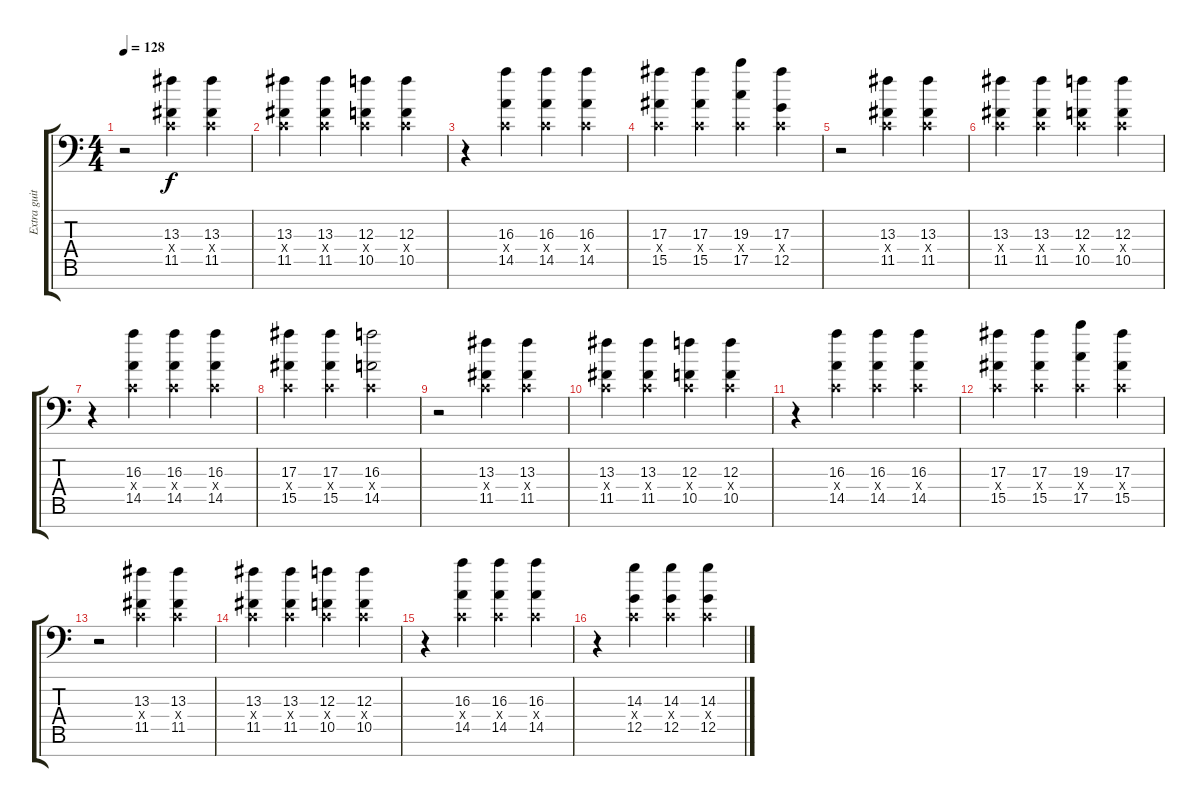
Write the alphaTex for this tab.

\track ("Extra guitar" "Extra guit") {instrument overdrivenguitar}
\staff {score tabs}
\tuning (D4 A3 F3 C3 G2 D2 A1) {hide}
\ts (4 4)
\tempo 128
\clef f4
\ks c
r.2{dy f} (13.3 0.4{x} 11.5).4 (13.3 0.4{x} 11.5).4 |
(13.3 0.4{x} 11.5).4 (13.3 0.4{x} 11.5).4 (12.3 0.4{x} 10.5).4 (12.3 0.4{x} 10.5).4 |
r.4 (16.3 0.4{x} 14.5).4 (16.3 0.4{x} 14.5).4 (16.3 0.4{x} 14.5).4 |
(17.3 0.4{x} 15.5).4 (17.3 0.4{x} 15.5).4 (19.3 0.4{x} 17.5).4 (17.3 0.4{x} 12.5).4 |
r.2 (13.3 0.4{x} 11.5).4 (13.3 0.4{x} 11.5).4 |
(13.3 0.4{x} 11.5).4 (13.3 0.4{x} 11.5).4 (12.3 0.4{x} 10.5).4 (12.3 0.4{x} 10.5).4 |
r.4 (16.3 0.4{x} 14.5).4 (16.3 0.4{x} 14.5).4 (16.3 0.4{x} 14.5).4 |
(17.3 0.4{x} 15.5).4 (17.3 0.4{x} 15.5).4 (16.3 0.4{x} 14.5).2 |
r.2 (13.3 0.4{x} 11.5).4 (13.3 0.4{x} 11.5).4 |
(13.3 0.4{x} 11.5).4 (13.3 0.4{x} 11.5).4 (12.3 0.4{x} 10.5).4 (12.3 0.4{x} 10.5).4 |
r.4 (16.3 0.4{x} 14.5).4 (16.3 0.4{x} 14.5).4 (16.3 0.4{x} 14.5).4 |
(17.3 0.4{x} 15.5).4 (17.3 0.4{x} 15.5).4 (19.3 0.4{x} 17.5).4 (17.3 0.4{x} 15.5).4 |
r.2 (13.3 0.4{x} 11.5).4 (13.3 0.4{x} 11.5).4 |
(13.3 0.4{x} 11.5).4 (13.3 0.4{x} 11.5).4 (12.3 0.4{x} 10.5).4 (12.3 0.4{x} 10.5).4 |
r.4 (16.3 0.4{x} 14.5).4 (16.3 0.4{x} 14.5).4 (16.3 0.4{x} 14.5).4 |
r.4 (14.3 0.4{x} 12.5).4 (14.3 0.4{x} 12.5).4 (14.3 0.4{x} 12.5).4
